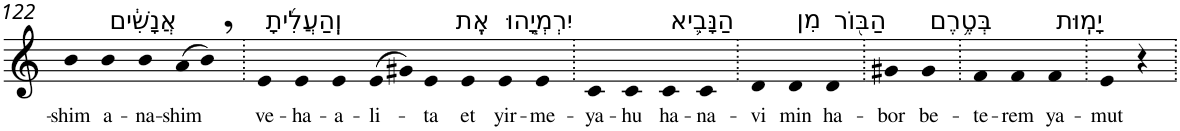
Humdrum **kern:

**kern	**text
*part1	*part1
*staff1	*staff1
*I"Piano	*
*I'Pno	*
!!LO:PB:g=z
*clefG2	*
*k[]	*
=122	=122
!	!LO:LY:b
4b	-shim
!LO:TX:a:t=אֲנָשִׁ֔ים	!
!	!LO:LY:b
4b	a-
!	!LO:LY:b
4b	-na-
!	!LO:LY:b
(>8a	-shim
8b,)	.
=123.	=123.
!LO:TX:a:t=וְֽהַעֲלִ֜יתָ	!
!	!LO:LY:b
4e	ve-
!	!LO:LY:b
4e	-ha-
!	!LO:LY:b
4e	-a-
!	!LO:LY:b
(>8e	-li-
8g#X)	.
!	!LO:LY:b
4e	-ta
!LO:TX:a:t=אֶֽת	!
!	!LO:LY:b
4e	et
!LO:TX:a:t=יִרְמְיָ֧הוּ	!
!	!LO:LY:b
4e	yir-
!	!LO:LY:b
4e	-me-
=124.	=124.
!	!LO:LY:b
4c	-ya-
!	!LO:LY:b
4c	-hu
!LO:TX:a:t=הַנָּבִ֛יא	!
!	!LO:LY:b
4c	ha-
!	!LO:LY:b
4c	-na-
=125.	=125.
!	!LO:LY:b
4d	-vi
!LO:TX:a:t=מִן	!
!	!LO:LY:b
4d	min
!LO:TX:a:t=הַבּ֖וֹר	!
!	!LO:LY:b
4d	ha-
=126.	=126.
!	!LO:LY:b
4g#X	-bor
!LO:TX:a:t=בְּטֶ֥רֶם	!
!	!LO:LY:b
4g#	be-
=127.	=127.
!	!LO:LY:b
4f	-te-
!	!LO:LY:b
4f	-rem
!LO:TX:a:t=יָמֽוּת	!
!	!LO:LY:b
4f	ya-
=128.	=128.
!	!LO:LY:b
4e	-mut
4r	.
=.	=.
*-	*-
